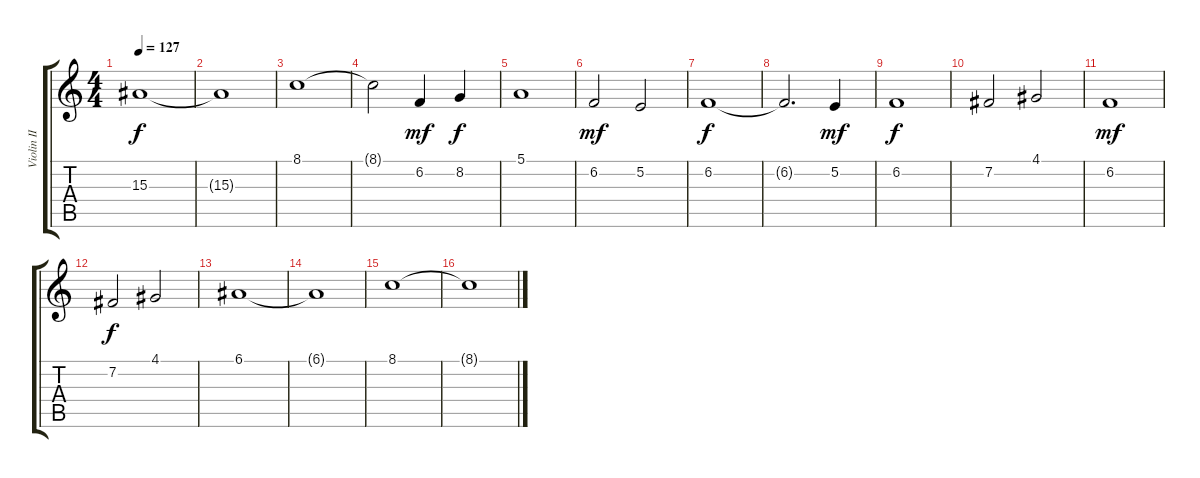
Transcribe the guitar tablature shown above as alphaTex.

\track ("Violin II" "Violin II") {instrument stringensemble1}
\staff {score tabs}
\tuning (E4 B3 G3 D3 A2 E2) {hide}
\ts (4 4)
\tempo 127
\clef g2
\ks c
15.3.1{dy f} |
15.3{t}.1 |
8.1.1 |
8.1{t}.2 6.2.4{dy mf} 8.2.4{dy f} |
5.1.1 |
6.2.2{dy mf} 5.2.2 |
6.2.1{dy f} |
6.2{t}.2{d} 5.2.4{dy mf} |
6.2.1{dy f} |
7.2.2 4.1.2 |
6.2.1{dy mf} |
7.2.2{dy f} 4.1.2 |
6.1.1 |
6.1{t}.1 |
8.1.1 |
8.1{t}.1
